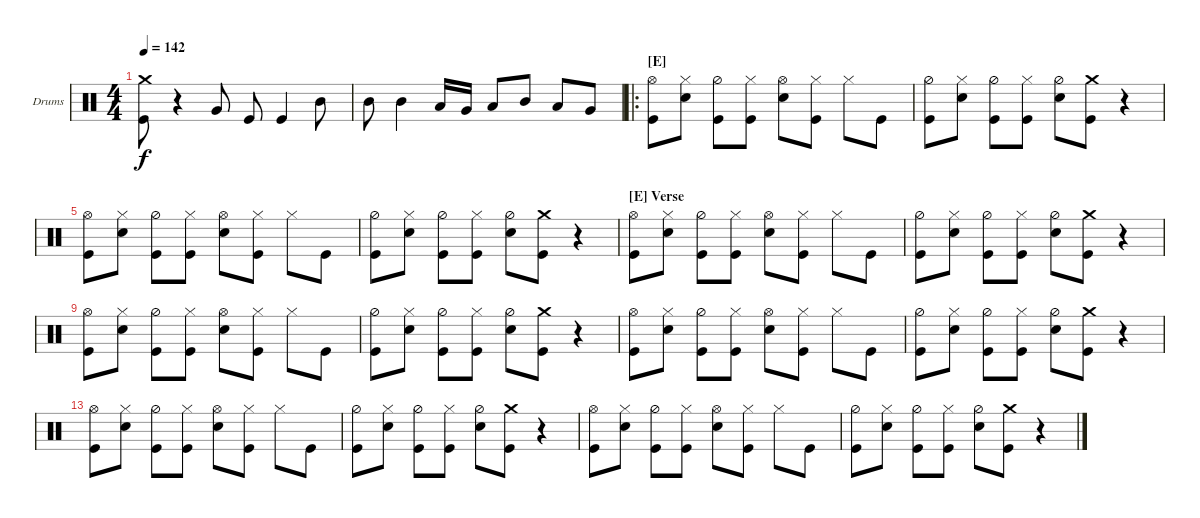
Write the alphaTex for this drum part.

\bracketExtendMode nobrackets
\firstSystemTrackNameOrientation horizontal
\otherSystemsTrackNameOrientation horizontal
\defaultBarNumberDisplay FirstOfSystem
\track ("Drumkit" "Drums") {instrument percussion}
\staff {score}
\articulation defaults
\ts (4 4)
\tempo 142
\clef neutral
\ks c
("Kick (hit)" "Crash medium (hit)").8{dy f} r.4 "Very Low Tom (hit)".8 "Kick (hit)".8 "Kick (hit)".4 "Mid Tom (hit)".8 |
"Mid Tom (hit)".8 "Mid Tom (hit)".4 "Low Tom (hit)".16 "Very Low Tom (hit)".16 "Low Tom (hit)".8 "Mid Tom (hit)".8 "Low Tom (hit)".8 "Very Low Tom (hit)".8 |
\ro
\section ("E" "")
("Hi-Hat (open)" "Kick (hit)").8 ("Snare (hit) 2" "Hi-Hat (closed)").8 ("Hi-Hat (half)" "Kick (hit)").8 ("Kick (hit)" "Hi-Hat (closed)").8 ("Hi-Hat (open)" "Snare (hit) 2").8 ("Kick (hit)" "Hi-Hat (closed)").8 "Hi-Hat (closed)".8 "Kick (hit)".8 |
("Hi-Hat (half)" "Kick (hit)").8 ("Snare (hit) 2" "Hi-Hat (closed)").8 ("Hi-Hat (half)" "Kick (hit)").8 ("Kick (hit)" "Hi-Hat (closed)").8 ("Hi-Hat (half)" "Snare (hit) 2").8 ("Kick (hit)" "Crash medium (hit)").8 r.4 |
("Hi-Hat (open)" "Kick (hit)").8 ("Snare (hit) 2" "Hi-Hat (closed)").8 ("Hi-Hat (half)" "Kick (hit)").8 ("Kick (hit)" "Hi-Hat (closed)").8 ("Hi-Hat (open)" "Snare (hit) 2").8 ("Kick (hit)" "Hi-Hat (closed)").8 "Hi-Hat (closed)".8 "Kick (hit)".8 |
("Hi-Hat (half)" "Kick (hit)").8 ("Snare (hit) 2" "Hi-Hat (closed)").8 ("Hi-Hat (half)" "Kick (hit)").8 ("Kick (hit)" "Hi-Hat (closed)").8 ("Hi-Hat (half)" "Snare (hit) 2").8 ("Kick (hit)" "Crash medium (hit)").8 r.4 |
\section ("E" "Verse")
("Hi-Hat (open)" "Kick (hit)").8 ("Snare (hit) 2" "Hi-Hat (closed)").8 ("Hi-Hat (half)" "Kick (hit)").8 ("Kick (hit)" "Hi-Hat (closed)").8 ("Hi-Hat (open)" "Snare (hit) 2").8 ("Kick (hit)" "Hi-Hat (closed)").8 "Hi-Hat (closed)".8 "Kick (hit)".8 |
("Hi-Hat (half)" "Kick (hit)").8 ("Snare (hit) 2" "Hi-Hat (closed)").8 ("Hi-Hat (half)" "Kick (hit)").8 ("Kick (hit)" "Hi-Hat (closed)").8 ("Hi-Hat (half)" "Snare (hit) 2").8 ("Kick (hit)" "Crash medium (hit)").8 r.4 |
("Hi-Hat (open)" "Kick (hit)").8 ("Snare (hit) 2" "Hi-Hat (closed)").8 ("Hi-Hat (half)" "Kick (hit)").8 ("Kick (hit)" "Hi-Hat (closed)").8 ("Hi-Hat (open)" "Snare (hit) 2").8 ("Kick (hit)" "Hi-Hat (closed)").8 "Hi-Hat (closed)".8 "Kick (hit)".8 |
("Hi-Hat (half)" "Kick (hit)").8 ("Snare (hit) 2" "Hi-Hat (closed)").8 ("Hi-Hat (half)" "Kick (hit)").8 ("Kick (hit)" "Hi-Hat (closed)").8 ("Hi-Hat (half)" "Snare (hit) 2").8 ("Kick (hit)" "Crash medium (hit)").8 r.4 |
("Hi-Hat (open)" "Kick (hit)").8 ("Snare (hit) 2" "Hi-Hat (closed)").8 ("Hi-Hat (half)" "Kick (hit)").8 ("Kick (hit)" "Hi-Hat (closed)").8 ("Hi-Hat (open)" "Snare (hit) 2").8 ("Kick (hit)" "Hi-Hat (closed)").8 "Hi-Hat (closed)".8 "Kick (hit)".8 |
("Hi-Hat (half)" "Kick (hit)").8 ("Snare (hit) 2" "Hi-Hat (closed)").8 ("Hi-Hat (half)" "Kick (hit)").8 ("Kick (hit)" "Hi-Hat (closed)").8 ("Hi-Hat (half)" "Snare (hit) 2").8 ("Kick (hit)" "Crash medium (hit)").8 r.4 |
("Hi-Hat (open)" "Kick (hit)").8 ("Snare (hit) 2" "Hi-Hat (closed)").8 ("Hi-Hat (half)" "Kick (hit)").8 ("Kick (hit)" "Hi-Hat (closed)").8 ("Hi-Hat (open)" "Snare (hit) 2").8 ("Kick (hit)" "Hi-Hat (closed)").8 "Hi-Hat (closed)".8 "Kick (hit)".8 |
("Hi-Hat (half)" "Kick (hit)").8 ("Snare (hit) 2" "Hi-Hat (closed)").8 ("Hi-Hat (half)" "Kick (hit)").8 ("Kick (hit)" "Hi-Hat (closed)").8 ("Hi-Hat (half)" "Snare (hit) 2").8 ("Kick (hit)" "Crash medium (hit)").8 r.4 |
("Hi-Hat (open)" "Kick (hit)").8 ("Snare (hit) 2" "Hi-Hat (closed)").8 ("Hi-Hat (half)" "Kick (hit)").8 ("Kick (hit)" "Hi-Hat (closed)").8 ("Hi-Hat (open)" "Snare (hit) 2").8 ("Kick (hit)" "Hi-Hat (closed)").8 "Hi-Hat (closed)".8 "Kick (hit)".8 |
("Hi-Hat (half)" "Kick (hit)").8 ("Snare (hit) 2" "Hi-Hat (closed)").8 ("Hi-Hat (half)" "Kick (hit)").8 ("Kick (hit)" "Hi-Hat (closed)").8 ("Hi-Hat (half)" "Snare (hit) 2").8 ("Kick (hit)" "Crash medium (hit)").8 r.4
